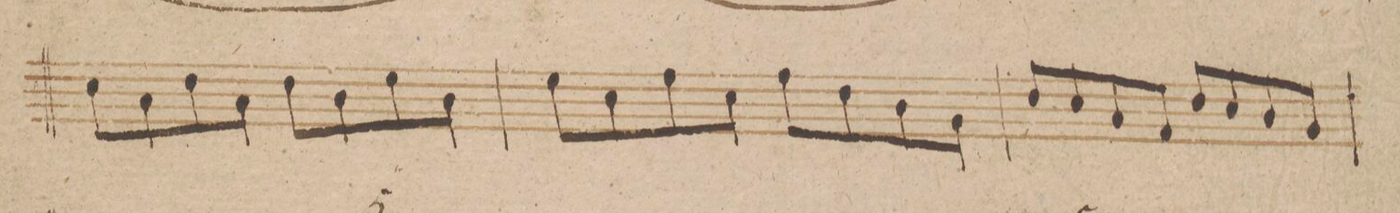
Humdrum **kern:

**kern	**dynam
*I"Violino 2do	*
*clefG2	*
*k[b-]	*
*met(c|)	*
*M2/2	*
8cc\L	.
8a\	.
8dd\	.
8a\J	.
8dd\L	.
8b-\	.
8ee\	.
8b-\J	.
=82	=82
8ee\L	.
8cc\	.
8ff\	.
8cc\J	.
8ff\L	.
8dd\	.
8b-\	.
8g\J	.
=83	=83
8dd/L	.
8cc/	.
8a/	.
8f/J	.
8dd/L	.
8cc/	.
8b-/	.
8g/J	.
=84	=84
*-	*-
